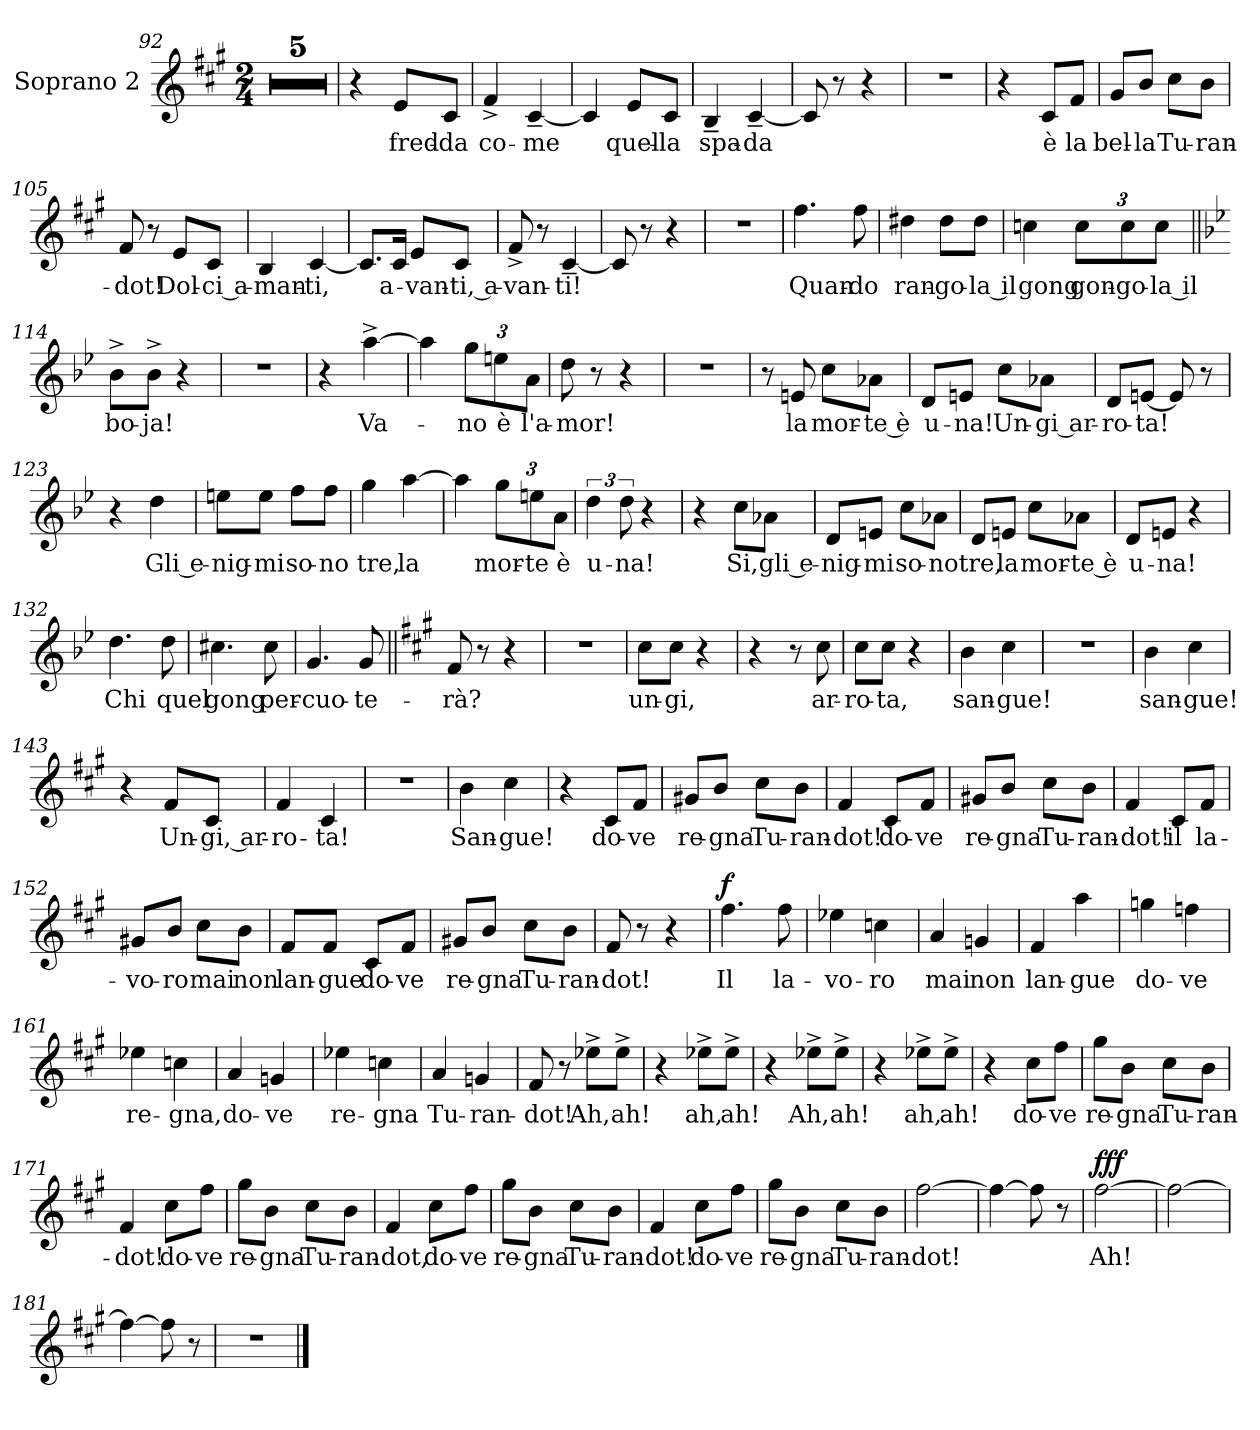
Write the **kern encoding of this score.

**kern	**text	**dynam
*part1	*part1	*part1
*staff1	*staff1	*staff1
*I"Soprano 2	*	*
*I'S2	*	*
*clefG2	*	*
*k[f#c#g#]	*	*
*M2/4	*	*
=92	=92	=92
2r	.	.
!!LO:PB:g=z
=93	=93	=93
2r	.	.
=94	=94	=94
2r	.	.
=95	=95	=95
2r	.	.
=96	=96	=96
2r	.	.
=97	=97	=97
4r	.	.
!	!LO:LY:b	!
8e/L	fred-	.
!	!LO:LY:b	!
8c#/J	-da	.
!!LO:PB:g=z
=98	=98	=98
!	!LO:LY:b	!
4f#^/	co-	.
!	!LO:LY:b	!
[4c#~/	-me	.
=99	=99	=99
4c#/]	.	.
!	!LO:LY:b	!
8e/L	quel-	.
!	!LO:LY:b	!
8c#/J	-la	.
=100	=100	=100
!	!LO:LY:b	!
4B~/	spa-	.
!	!LO:LY:b	!
[4c#~/	-da	.
=101	=101	=101
8c#/]	.	.
8r	.	.
4r	.	.
=102	=102	=102
2r	.	.
!!LO:PB:g=z
=103	=103	=103
4r	.	.
!	!LO:LY:b	!
8c#/L	è	.
!	!LO:LY:b	!
8f#/J	la	.
=104	=104	=104
!	!LO:LY:b	!
8g#/L	bel-	.
!	!LO:LY:b	!
8b/J	-la	.
!	!LO:LY:b	!
8cc#\L	Tu-	.
!	!LO:LY:b	!
8b\J	-ran-	.
=105	=105	=105
!	!LO:LY:b	!
8f#/	-dot!	.
8r	.	.
!	!LO:LY:b	!
8e/L	Dol-	.
!	!LO:LY:b	!
8c#/J	-ci a-	.
=106	=106	=106
!	!LO:LY:b	!
4B/	-man-	.
!	!LO:LY:b	!
[4c#/	-ti,	.
=107	=107	=107
8.c#/L]	.	.
!	!LO:LY:b	!
16c#/Jk	a-	.
!	!LO:LY:b	!
8e/L	-van-	.
!	!LO:LY:b	!
8c#/J	-ti, a-	.
!!LO:PB:g=z
=108	=108	=108
!	!LO:LY:b	!
8f#^/	-van-	.
8r	.	.
!	!LO:LY:b	!
[4c#~/	-ti!	.
=109	=109	=109
8c#/]	.	.
8r	.	.
4r	.	.
=110	=110	=110
2r	.	.
=111	=111	=111
!	!LO:LY:b	!
4.ff#\	Quan-	.
!	!LO:LY:b	!
8ff#\	-do	.
=112	=112	=112
!	!LO:LY:b	!
4dd#X\	ran-	.
!	!LO:LY:b	!
8dd#\L	-go-	.
!	!LO:LY:b	!
8dd#\J	-la il	.
!!LO:PB:g=z
=113	=113	=113
!	!LO:LY:b	!
4ccn\	gong	.
!	!LO:LY:b	!
12cc\L	gon-	.
!	!LO:LY:b	!
12cc\	-go-	.
!	!LO:LY:b	!
12cc\J	-la il	.
=114||	=114||	=114||
*k[b-e-]	*	*
!	!LO:LY:b	!
8b-^\L	bo-	.
!	!LO:LY:b	!
8b-^\J	-ja!	.
4r	.	.
=115	=115	=115
2r	.	.
=116	=116	=116
4r	.	.
!	!LO:LY:b	!
[4aa^\	Va-	.
!!LO:PB:g=z
=117	=117	=117
4aa\]	.	.
!	!LO:LY:b	!
12gg\L	-no	.
!	!LO:LY:b	!
12een\	è	.
!	!LO:LY:b	!
12a\J	l'a-	.
=118	=118	=118
!	!LO:LY:b	!
8dd\	-mor!	.
8r	.	.
4r	.	.
=119	=119	=119
2r	.	.
!!LO:PB:g=z
=120	=120	=120
8r	.	.
!	!LO:LY:b	!
8en/	la	.
!	!LO:LY:b	!
8cc\L	mor-	.
!	!LO:LY:b	!
8a-X\J	-te è	.
=121	=121	=121
!	!LO:LY:b	!
8d/L	u-	.
!	!LO:LY:b	!
8en/J	-na!	.
!	!LO:LY:b	!
8cc\L	Un-	.
!	!LO:LY:b	!
8a-X\J	-gi ar-	.
=122	=122	=122
!	!LO:LY:b	!
8d/L	-ro-	.
!	!LO:LY:b	!
[8en/J	-ta!	.
8e/]	.	.
8r	.	.
=123	=123	=123
4r	.	.
!	!LO:LY:b	!
4dd\	Gli e-	.
!!LO:PB:g=z
=124	=124	=124
!	!LO:LY:b	!
8een\L	-nig-	.
!	!LO:LY:b	!
8ee\J	-mi	.
!	!LO:LY:b	!
8ff\L	so-	.
!	!LO:LY:b	!
8ff\J	-no	.
=125	=125	=125
!	!LO:LY:b	!
4gg\	tre,	.
!	!LO:LY:b	!
[4aa\	la	.
=126	=126	=126
4aa\]	.	.
!	!LO:LY:b	!
12gg\L	mor-	.
!	!LO:LY:b	!
12een\	-te	.
!	!LO:LY:b	!
12a\J	è	.
=127	=127	=127
!	!LO:LY:b	!
6dd\	u-	.
!	!LO:LY:b	!
12dd\	-na!	.
4r	.	.
!!LO:PB:g=z
=128	=128	=128
4r	.	.
!	!LO:LY:b	!
8cc\L	Si,	.
!	!LO:LY:b	!
8a-X\J	gli e-	.
=129	=129	=129
!	!LO:LY:b	!
8d/L	-nig-	.
!	!LO:LY:b	!
8en/J	-mi	.
!	!LO:LY:b	!
8cc\L	so-	.
!	!LO:LY:b	!
8a-X\J	-no	.
=130	=130	=130
!	!LO:LY:b	!
8d/L	tre,	.
!	!LO:LY:b	!
8en/J	la	.
!	!LO:LY:b	!
8cc\L	mor-	.
!	!LO:LY:b	!
8a-X\J	-te è	.
!!LO:PB:g=z
=131	=131	=131
!	!LO:LY:b	!
8d/L	u-	.
!	!LO:LY:b	!
8en/J	-na!	.
4r	.	.
=132	=132	=132
!	!LO:LY:b	!
4.dd\	Chi	.
!	!LO:LY:b	!
8dd\	quel	.
=133	=133	=133
!	!LO:LY:b	!
4.cc#X\	gong	.
!	!LO:LY:b	!
8cc#\	per-	.
=134	=134	=134
!	!LO:LY:b	!
4.g/	-cuo-	.
!	!LO:LY:b	!
8g/	-te-	.
!!LO:PB:g=z
=135||	=135||	=135||
*k[f#c#g#]	*	*
!	!LO:LY:b	!
8f#/	-rà?	.
8r	.	.
4r	.	.
=136	=136	=136
2r	.	.
=137	=137	=137
!	!LO:LY:b	!
8cc#\L	un-	.
!	!LO:LY:b	!
8cc#\J	-gi,	.
4r	.	.
=138	=138	=138
4r	.	.
8r	.	.
!	!LO:LY:b	!
8cc#\	ar-	.
!!LO:PB:g=z
=139	=139	=139
!	!LO:LY:b	!
8cc#\L	-ro-	.
!	!LO:LY:b	!
8cc#\J	-ta,	.
4r	.	.
=140	=140	=140
!	!LO:LY:b	!
4b\	san-	.
!	!LO:LY:b	!
4cc#\	-gue!	.
=141	=141	=141
2r	.	.
=142	=142	=142
!	!LO:LY:b	!
4b\	san-	.
!	!LO:LY:b	!
4cc#\	-gue!	.
=143	=143	=143
4r	.	.
!	!LO:LY:b	!
8f#/L	Un-	.
!	!LO:LY:b	!
8c#/J	-gi, ar-	.
!!LO:PB:g=z
=144	=144	=144
!	!LO:LY:b	!
4f#/	-ro-	.
!	!LO:LY:b	!
4c#/	-ta!	.
=145	=145	=145
2r	.	.
=146	=146	=146
!	!LO:LY:b	!
4b\	San-	.
!	!LO:LY:b	!
4cc#\	-gue!	.
=147	=147	=147
4r	.	.
!	!LO:LY:b	!
8c#/L	do-	.
!	!LO:LY:b	!
8f#/J	-ve	.
=148	=148	=148
!	!LO:LY:b	!
8g#X/L	re-	.
!	!LO:LY:b	!
8b/J	-gna	.
!	!LO:LY:b	!
8cc#\L	Tu-	.
!	!LO:LY:b	!
8b\J	-ran-	.
!!LO:PB:g=z
=149	=149	=149
!	!LO:LY:b	!
4f#/	-dot!	.
!	!LO:LY:b	!
8c#/L	do-	.
!	!LO:LY:b	!
8f#/J	-ve	.
=150	=150	=150
!	!LO:LY:b	!
8g#X/L	re-	.
!	!LO:LY:b	!
8b/J	-gna	.
!	!LO:LY:b	!
8cc#\L	Tu-	.
!	!LO:LY:b	!
8b\J	-ran-	.
=151	=151	=151
!	!LO:LY:b	!
4f#/	-dot!	.
!	!LO:LY:b	!
8c#/L	il	.
!	!LO:LY:b	!
8f#/J	la-	.
=152	=152	=152
!	!LO:LY:b	!
8g#X/L	-vo-	.
!	!LO:LY:b	!
8b/J	-ro	.
!	!LO:LY:b	!
8cc#\L	mai	.
!	!LO:LY:b	!
8b\J	non	.
=153	=153	=153
!	!LO:LY:b	!
8f#/L	lan-	.
!	!LO:LY:b	!
8f#/J	-gue	.
!	!LO:LY:b	!
8c#/L	do-	.
!	!LO:LY:b	!
8f#/J	-ve	.
!!LO:PB:g=z
=154	=154	=154
!	!LO:LY:b	!
8g#X/L	re-	.
!	!LO:LY:b	!
8b/J	-gna	.
!	!LO:LY:b	!
8cc#\L	Tu-	.
!	!LO:LY:b	!
8b\J	-ran-	.
=155	=155	=155
!	!LO:LY:b	!
8f#/	-dot!	.
8r	.	.
4r	.	.
=156	=156	=156
!	!LO:LY:b	!LO:DY:a
4.ff#\	Il	f
!	!LO:LY:b	!
8ff#\	la-	.
=157	=157	=157
!	!LO:LY:b	!
4ee-X\	-vo-	.
!	!LO:LY:b	!
4ccn\	-ro	.
!!LO:PB:g=z
=158	=158	=158
!	!LO:LY:b	!
4a/	mai	.
!	!LO:LY:b	!
4gn/	non	.
=159	=159	=159
!	!LO:LY:b	!
4f#/	lan-	.
!	!LO:LY:b	!
4aa\	-gue	.
=160	=160	=160
!	!LO:LY:b	!
4ggn\	do-	.
!	!LO:LY:b	!
4ffn\	-ve	.
=161	=161	=161
!	!LO:LY:b	!
4ee-X\	re-	.
!	!LO:LY:b	!
4ccn\	-gna,	.
!!LO:PB:g=z
=162	=162	=162
!	!LO:LY:b	!
4a/	do-	.
!	!LO:LY:b	!
4gn/	-ve	.
=163	=163	=163
!	!LO:LY:b	!
4ee-X\	re-	.
!	!LO:LY:b	!
4ccn\	-gna	.
=164	=164	=164
!	!LO:LY:b	!
4a/	Tu-	.
!	!LO:LY:b	!
4gn/	-ran-	.
!!LO:PB:g=z
=165	=165	=165
!	!LO:LY:b	!
8f#/	-dot!	.
8r	.	.
!	!LO:LY:b	!
8ee-X^\L	Ah,	.
!	!LO:LY:b	!
8ee-^\J	ah!	.
=166	=166	=166
4r	.	.
!	!LO:LY:b	!
8ee-X^\L	ah,	.
!	!LO:LY:b	!
8ee-^\J	ah!	.
!!LO:PB:g=z
=167	=167	=167
4r	.	.
!	!LO:LY:b	!
8ee-X^\L	Ah,	.
!	!LO:LY:b	!
8ee-^\J	ah!	.
=168	=168	=168
4r	.	.
!	!LO:LY:b	!
8ee-X^\L	ah,	.
!	!LO:LY:b	!
8ee-^\J	ah!	.
=169	=169	=169
4r	.	.
!	!LO:LY:b	!
8cc#\L	do-	.
!	!LO:LY:b	!
8ff#\J	-ve	.
!!LO:PB:g=z
=170	=170	=170
!	!LO:LY:b	!
8gg#\L	re-	.
!	!LO:LY:b	!
8b\J	-gna	.
!	!LO:LY:b	!
8cc#\L	Tu-	.
!	!LO:LY:b	!
8b\J	-ran-	.
=171	=171	=171
!	!LO:LY:b	!
4f#/	-dot!	.
!	!LO:LY:b	!
8cc#\L	do-	.
!	!LO:LY:b	!
8ff#\J	-ve	.
=172	=172	=172
!	!LO:LY:b	!
8gg#\L	re-	.
!	!LO:LY:b	!
8b\J	-gna	.
!	!LO:LY:b	!
8cc#\L	Tu-	.
!	!LO:LY:b	!
8b\J	-ran-	.
=173	=173	=173
!	!LO:LY:b	!
4f#/	-dot,	.
!	!LO:LY:b	!
8cc#\L	do-	.
!	!LO:LY:b	!
8ff#\J	-ve	.
=174	=174	=174
!	!LO:LY:b	!
8gg#\L	re-	.
!	!LO:LY:b	!
8b\J	-gna	.
!	!LO:LY:b	!
8cc#\L	Tu-	.
!	!LO:LY:b	!
8b\J	-ran-	.
!!LO:PB:g=z
=175	=175	=175
!	!LO:LY:b	!
4f#/	-dot!	.
!	!LO:LY:b	!
8cc#\L	do-	.
!	!LO:LY:b	!
8ff#\J	-ve	.
=176	=176	=176
!	!LO:LY:b	!
8gg#\L	re-	.
!	!LO:LY:b	!
8b\J	-gna	.
!	!LO:LY:b	!
8cc#\L	Tu-	.
!	!LO:LY:b	!
8b\J	-ran-	.
=177	=177	=177
!	!LO:LY:b	!
[2ff#\	-dot!	.
=178	=178	=178
4ff#\_	.	.
8ff#\]	.	.
8r	.	.
=179	=179	=179
!	!LO:LY:b	!LO:DY:a
[2ff#\	Ah!	fff
=180	=180	=180
2ff#\_	.	.
!!LO:PB:g=z
=181	=181	=181
4ff#\_	.	.
8ff#\]	.	.
8r	.	.
=182	=182	=182
2r	.	.
==	==	==
*-	*-	*-
